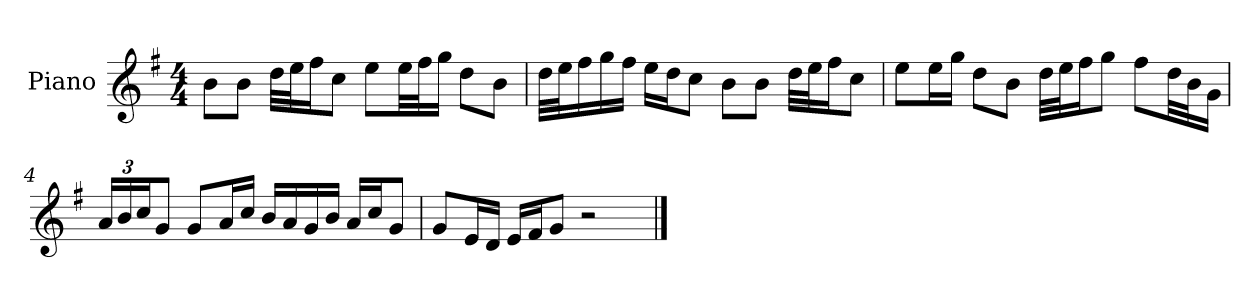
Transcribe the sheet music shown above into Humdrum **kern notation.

**kern
*part1
*staff1
*I"Piano
*I'P-no
*clefG2
*k[f#]
*M4/4
*MM90
=1
8b\L
8b\J
32dd\LLL
32ee\J
16ff#\J
8cc\J
8ee\L
32ee\LL
32ff#\J
16gg\JJ
8dd\L
8b\J
=2
32dd\LLL
32ee\J
16ff#\
16gg\
16ff#\JJ
16ee\LL
16dd\J
8cc\J
8b\L
8b\J
32dd\LLL
32ee\J
16ff#\J
8cc\J
=3
8ee\L
16ee\L
16gg\JJ
8dd\L
8b\J
32dd\LLL
32ee\J
16ff#\J
8gg\J
8ff#\L
32dd\LL
32b\J
16g\JJ
!!LO:LB:g=z
=4
*Xbrackettup
24a/LL
24b/
24cc/J
8g/J
8g/L
16a/L
16cc/JJ
16b/LL
16a/
16g/
16b/JJ
16a/LL
16cc/J
8g/J
=5
8g/L
16e/L
16d/JJ
16e/LL
16f#/J
8g/J
2r
==
*-
